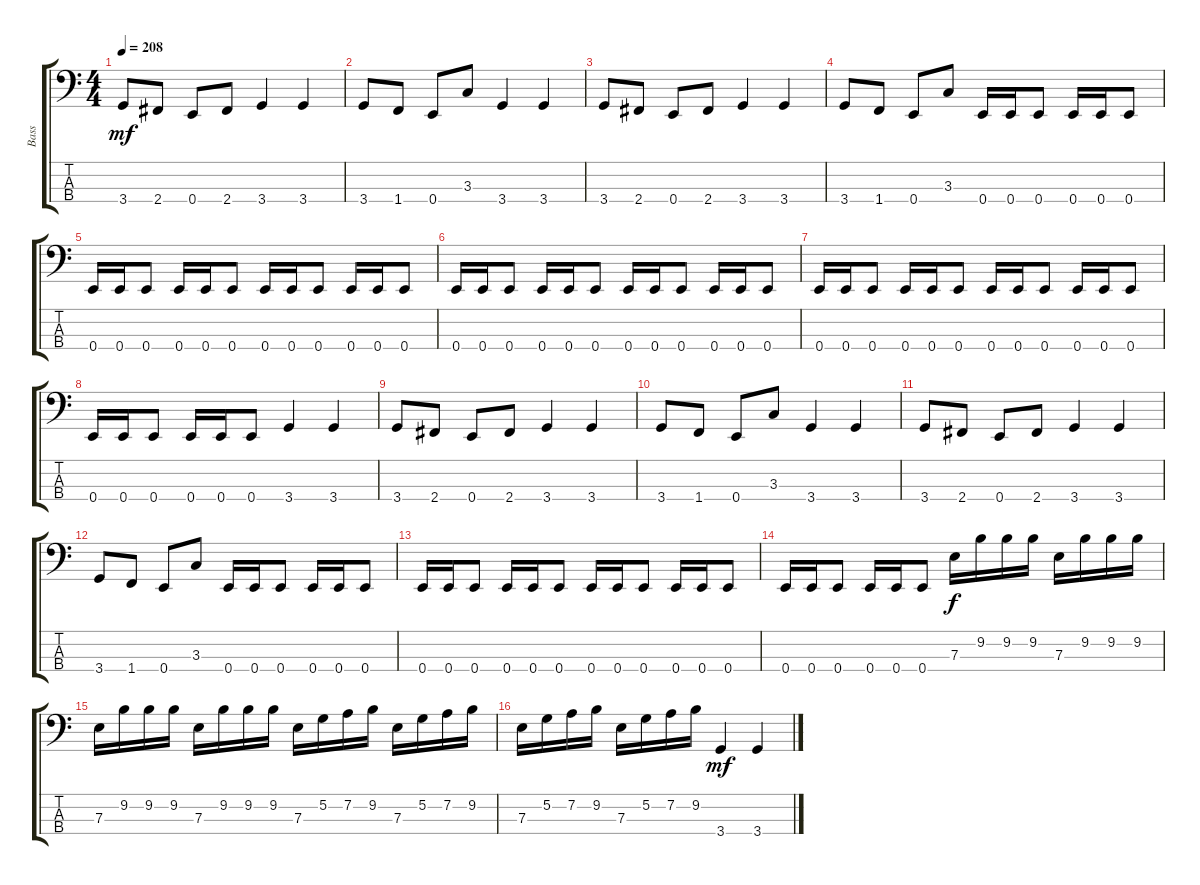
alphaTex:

\track ("Bass" "Bass") {instrument electricbassfinger}
\staff {score tabs}
\tuning (G2 D2 A1 E1) {hide}
\ts (4 4)
\tempo 208
\clef f4
\ks c
3.4.8{dy mf} 2.4.8 0.4.8 2.4.8 3.4.4 3.4.4 |
3.4.8 1.4.8 0.4.8 3.3.8 3.4.4 3.4.4 |
3.4.8 2.4.8 0.4.8 2.4.8 3.4.4 3.4.4 |
3.4.8 1.4.8 0.4.8 3.3.8 0.4.16 0.4.16 0.4.8 0.4.16 0.4.16 0.4.8 |
0.4.16 0.4.16 0.4.8 0.4.16 0.4.16 0.4.8 0.4.16 0.4.16 0.4.8 0.4.16 0.4.16 0.4.8 |
0.4.16 0.4.16 0.4.8 0.4.16 0.4.16 0.4.8 0.4.16 0.4.16 0.4.8 0.4.16 0.4.16 0.4.8 |
0.4.16 0.4.16 0.4.8 0.4.16 0.4.16 0.4.8 0.4.16 0.4.16 0.4.8 0.4.16 0.4.16 0.4.8 |
0.4.16 0.4.16 0.4.8 0.4.16 0.4.16 0.4.8 3.4.4 3.4.4 |
3.4.8 2.4.8 0.4.8 2.4.8 3.4.4 3.4.4 |
3.4.8 1.4.8 0.4.8 3.3.8 3.4.4 3.4.4 |
3.4.8 2.4.8 0.4.8 2.4.8 3.4.4 3.4.4 |
3.4.8 1.4.8 0.4.8 3.3.8 0.4.16 0.4.16 0.4.8 0.4.16 0.4.16 0.4.8 |
0.4.16 0.4.16 0.4.8 0.4.16 0.4.16 0.4.8 0.4.16 0.4.16 0.4.8 0.4.16 0.4.16 0.4.8 |
0.4.16 0.4.16 0.4.8 0.4.16 0.4.16 0.4.8 7.3.16{dy f} 9.2.16 9.2.16 9.2.16 7.3.16 9.2.16 9.2.16 9.2.16 |
7.3.16 9.2.16 9.2.16 9.2.16 7.3.16 9.2.16 9.2.16 9.2.16 7.3.16 5.2.16 7.2.16 9.2.16 7.3.16 5.2.16 7.2.16 9.2.16 |
7.3.16 5.2.16 7.2.16 9.2.16 7.3.16 5.2.16 7.2.16 9.2.16 3.4.4{dy mf} 3.4.4
